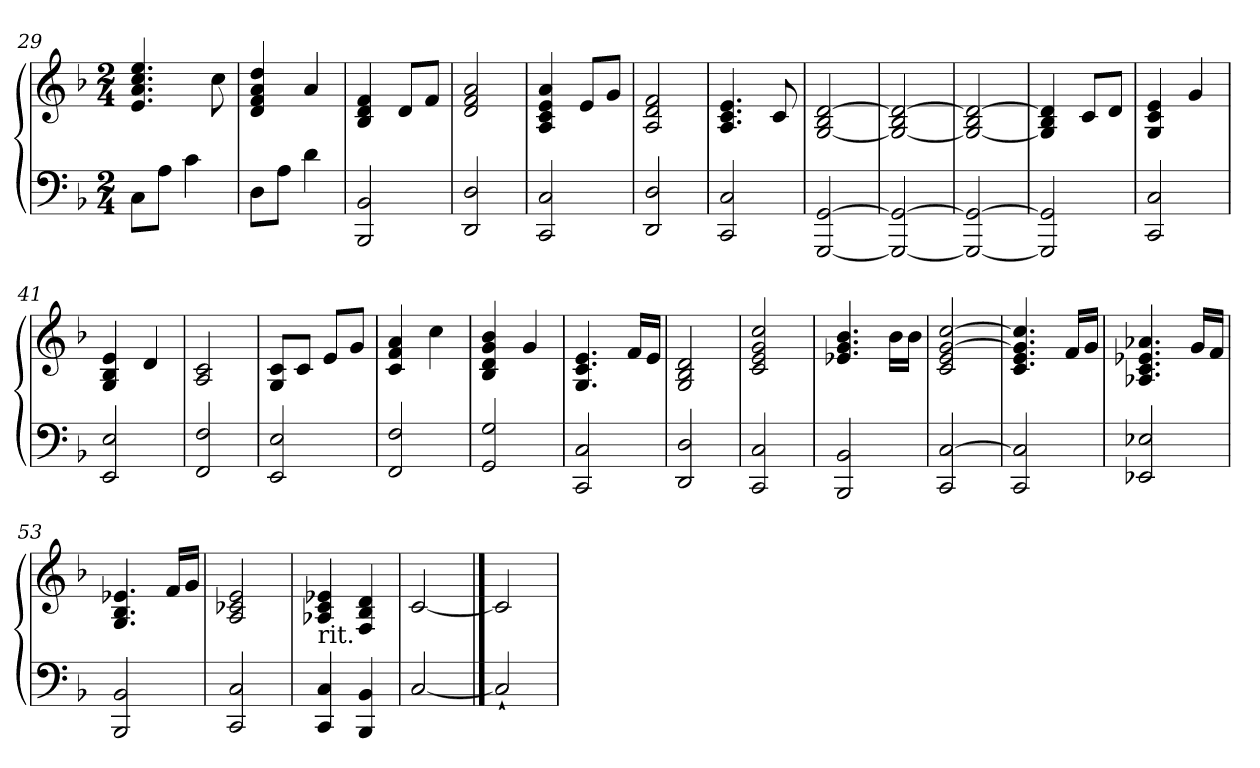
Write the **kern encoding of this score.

**kern	**kern
*part1	*part1
*staff2	*staff1
*clefF4	*clefG2
*k[b-]	*k[b-]
*F:	*F:
*M2/4	*M2/4
=29	=29
8C\L	4.e/ 4.a/ 4.cc/ 4.ee/
8A\J	.
4c\	.
.	8cc\
=30	=30
8D\L	4d/ 4f/ 4a/ 4dd/
8A\J	.
4d\	4a/
=31	=31
2BBB-/ 2BB-/	4B-/ 4d/ 4f/
.	8d/L
.	8f/J
=32	=32
2DD/ 2D/	2d/ 2f/ 2a/
=33	=33
2CC/ 2C/	4A/ 4c/ 4e/ 4a/
.	8e/L
.	8g/J
=34	=34
2DD/ 2D/	2A/ 2d/ 2f/
=35	=35
2CC/ 2C/	4.A/ 4.c/ 4.e/
.	8c/
!!LO:LB:g=z
=36	=36
[2GGG/ [2GG/	[2G/ 2B-/ [2d/
=37	=37
2GGG/_ 2GG/_	2G/_ 2B-/ 2d/_
=38	=38
2GGG/_ 2GG/_	2G/_ 2B-/ 2d/_
=39	=39
2GGG/] 2GG/]	4G/] 4B-/ 4d/]
.	8c/L
.	8d/J
=40	=40
2CC/ 2C/	4G/ 4c/ 4e/
.	4g/
=41	=41
2EE/ 2E/	4G/ 4B-/ 4e/
.	4d/
=42	=42
2FF/ 2F/	2A/ 2c/
=43	=43
2EE/ 2E/	8G/ 8c/L
.	8c/J
.	8e/L
.	8g/J
=44	=44
2FF/ 2F/	4c/ 4f/ 4a/
.	4cc\
!!LO:LB:g=z
=45	=45
2GG/ 2G/	4B-/ 4d/ 4g/ 4b-/
.	4g/
=46	=46
2CC/ 2C/	4.G/ 4.c/ 4.e/
.	16f/LL
.	16e/JJ
=47	=47
2DD/ 2D/	2G/ 2B-/ 2d/
=48	=48
2CC/ 2C/	2c/ 2e/ 2g/ 2cc/
=49	=49
2BBB-/ 2BB-/	4.e-X/ 4.g/ 4.b-/
.	16b-\LL
.	16b-\JJ
=50	=50
2CC/ [2C/	2c/ 2e/ [2g/ [2cc/
=51	=51
2CC/ 2C/]	4.c/ 4.e/ 4.g/] 4.cc/]
.	16f/LL
.	16g/JJ
=52	=52
2EE-X/ 2E-X/	4.A-X/ 4.c/ 4.e-X/ 4.a-X/
.	16g/LL
.	16f/JJ
!!LO:PB:g=z
=53	=53
2BBB-/ 2BB-/	4.G/ 4.B-/ 4.e-X/
.	16f/LL
.	16g/JJ
=54	=54
2CC/ 2C/	2A/ 2c-X/ 2e/
=55	=55
!	!LO:TX:b:t=rit.
4CC/ 4C/	4A-X/ 4c/ 4e-X/
4BBB-/ 4BB-/	4F/ 4B-/ 4d/
=56	=56
[2C	[2c
==57	==57
2C``]	2c]
=	=
*-	*-
